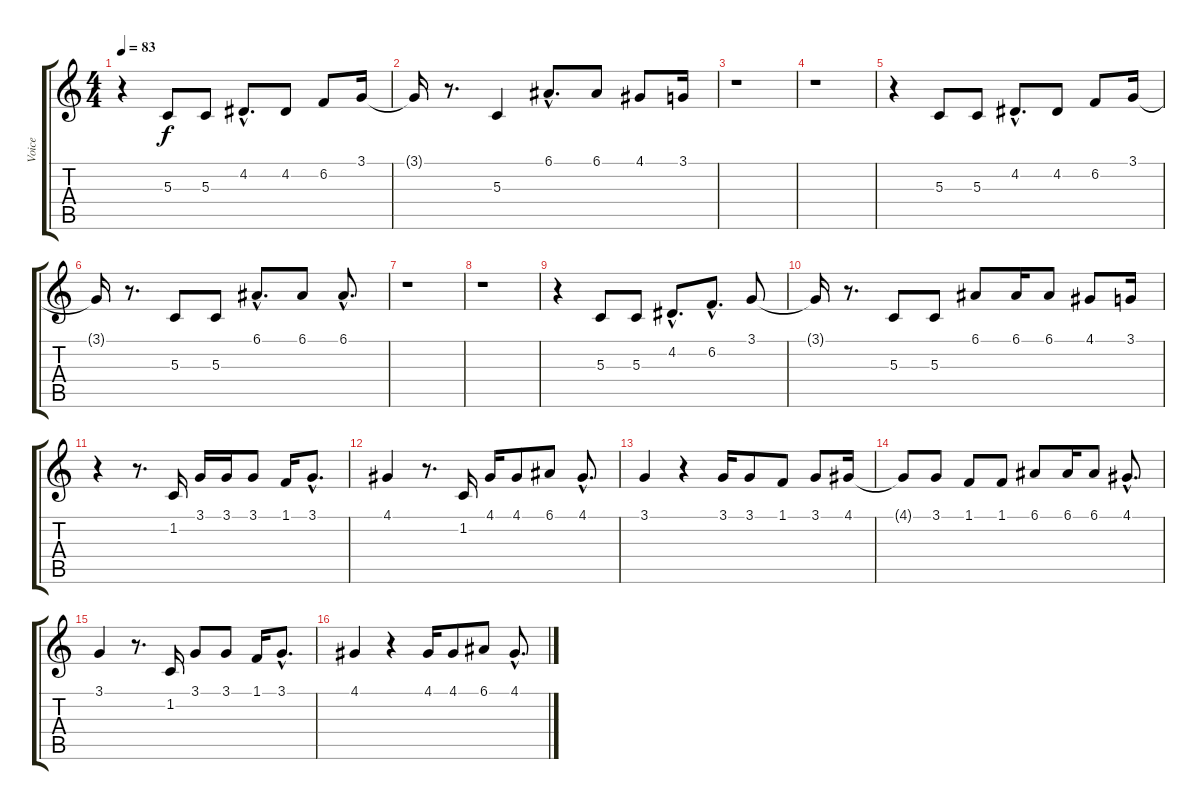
\track ("Voice" "Voice") {instrument lead2sawtooth}
\staff {score tabs}
\tuning (E4 B3 G3 D3 A2 E2) {hide}
\ts (4 4)
\tempo 83
\clef g2
\ks c
r.4{dy f} 5.3.8 5.3.8 4.2{hac}.8{d} 4.2.8 6.2.8 3.1.16 |
3.1{t}.16 r.8{d} 5.3.4 6.1{hac}.8{d} 6.1.8 4.1.8 3.1.16 |
r.1 |
r.1 |
r.4 5.3.8 5.3.8 4.2{hac}.8{d} 4.2.8 6.2.8 3.1.16 |
3.1{t}.16 r.8{d} 5.3.8 5.3.8 6.1{hac}.8{d} 6.1.8 6.1{hac}.8{d} |
r.1 |
r.1 |
r.4 5.3.8 5.3.8 4.2{hac}.8{d} 6.2{hac}.8{d} 3.1.8 |
3.1{t}.16 r.8{d} 5.3.8 5.3.8 6.1.8 6.1.16 6.1.8 4.1.8 3.1.16 |
r.4 r.8{d} 1.2.16 3.1.16 3.1.16 3.1.8 1.1.16 3.1{hac}.8{d} |
4.1.4 r.8{d} 1.2.16 4.1.16 4.1.8 6.1.8 4.1{hac}.8{d} |
3.1.4 r.4 3.1.16 3.1.8 1.1.8 3.1.8 4.1.16 |
4.1{t}.8 3.1.8 1.1.8 1.1.8 6.1.8 6.1.16 6.1.8 4.1{hac}.8{d} |
3.1.4 r.8{d} 1.2.16 3.1.8 3.1.8 1.1.16 3.1{hac}.8{d} |
4.1.4 r.4 4.1.16 4.1.8 6.1.8 4.1{hac}.8{d}
